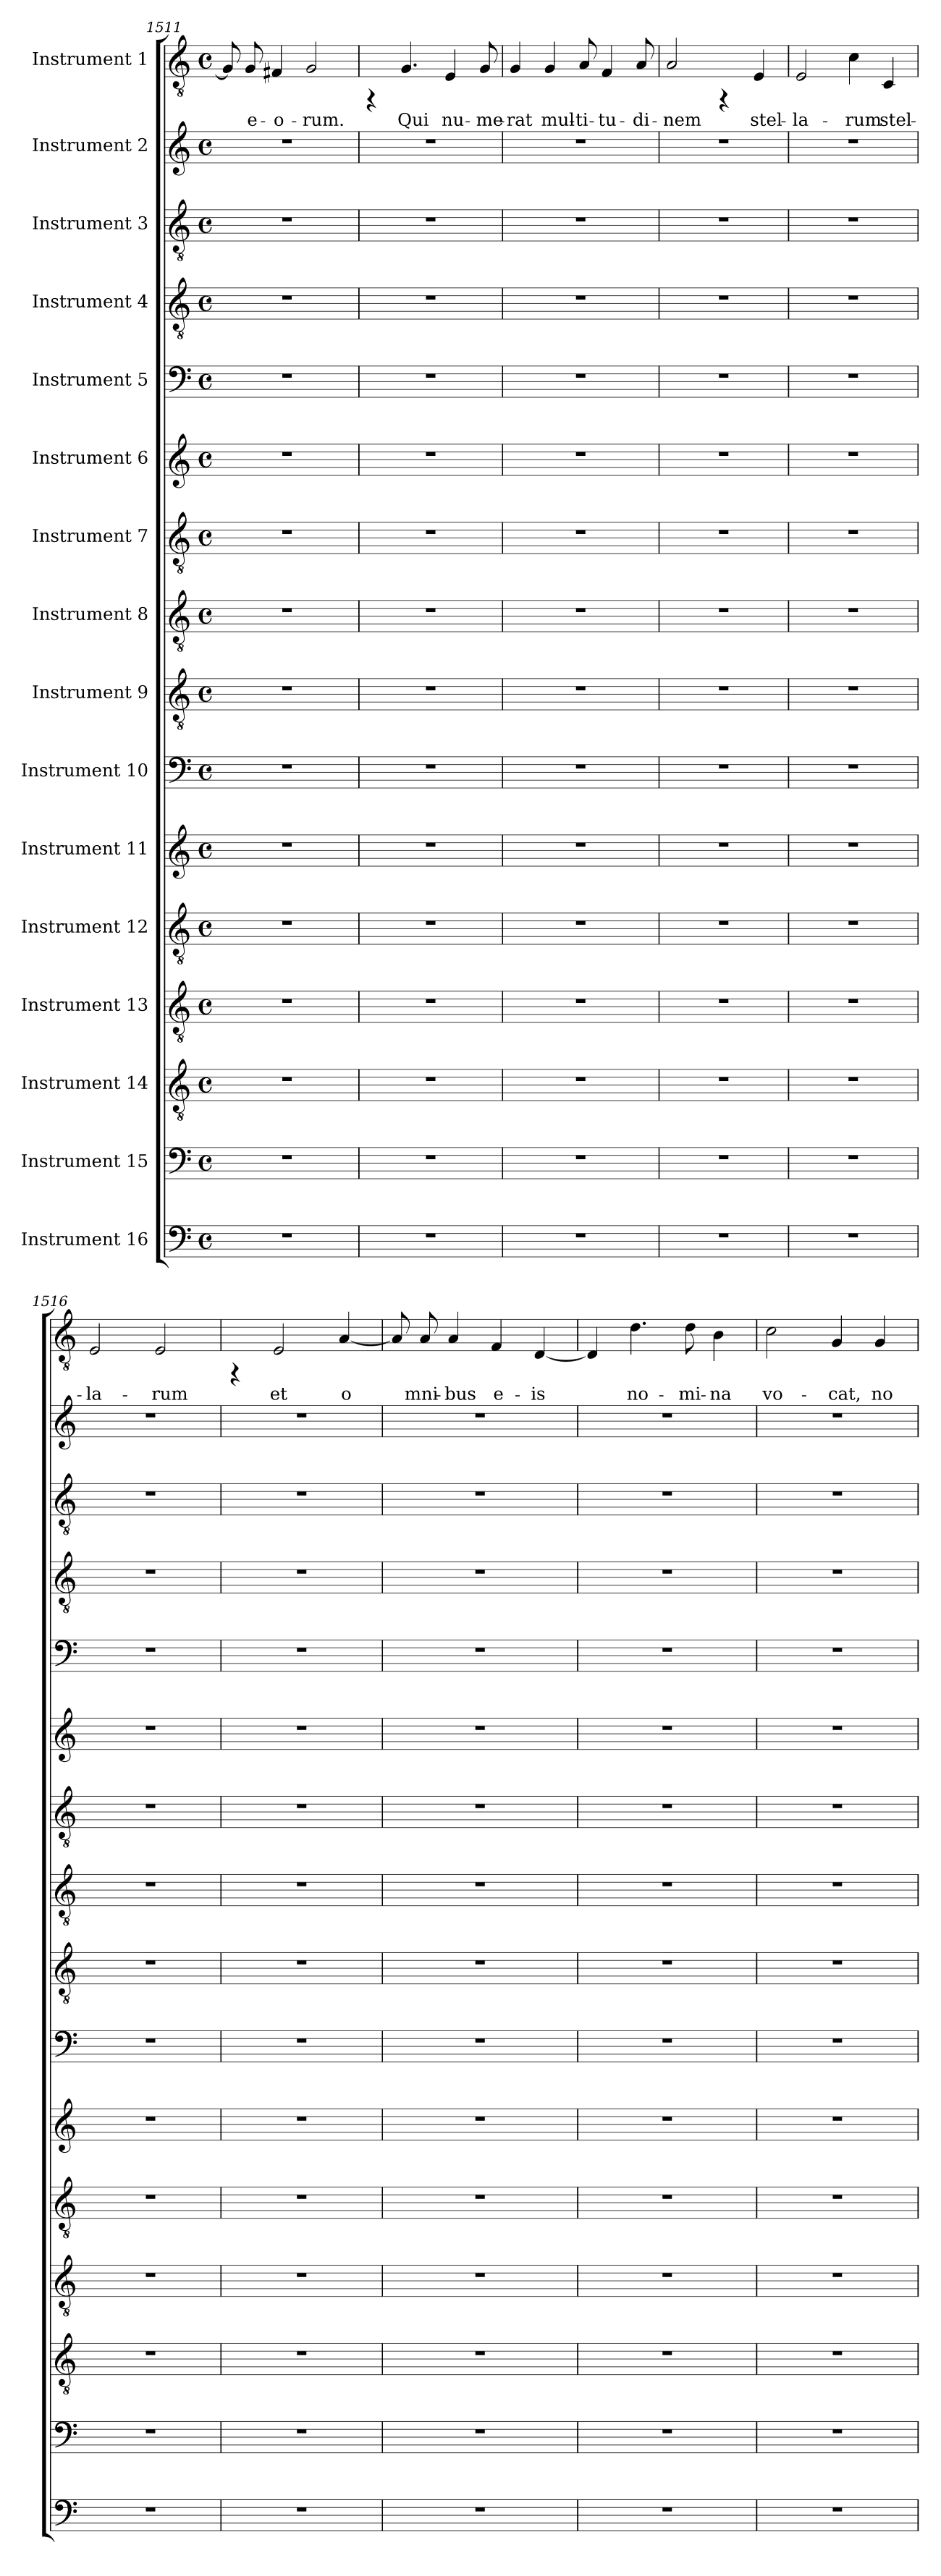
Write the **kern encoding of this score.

**kern	**kern	**kern	**kern	**kern	**kern	**kern	**kern	**kern	**kern	**kern	**kern	**kern	**kern	**kern	**kern	**text
*part16	*part15	*part14	*part13	*part12	*part11	*part10	*part9	*part8	*part7	*part6	*part5	*part4	*part3	*part2	*part1	*part1
*staff16	*staff15	*staff14	*staff13	*staff12	*staff11	*staff10	*staff9	*staff8	*staff7	*staff6	*staff5	*staff4	*staff3	*staff2	*staff1	*staff1
*I"Instrument 16	*I"Instrument 15	*I"Instrument 14	*I"Instrument 13	*I"Instrument 12	*I"Instrument 11	*I"Instrument 10	*I"Instrument 9	*I"Instrument 8	*I"Instrument 7	*I"Instrument 6	*I"Instrument 5	*I"Instrument 4	*I"Instrument 3	*I"Instrument 2	*I"Instrument 1	*
*clefF4	*clefF4	*clefGv2	*clefGv2	*clefGv2	*clefG2	*clefF4	*clefGv2	*clefGv2	*clefGv2	*clefG2	*clefF4	*clefGv2	*clefGv2	*clefG2	*clefGv2	*
*k[]	*k[]	*k[]	*k[]	*k[]	*k[]	*k[]	*k[]	*k[]	*k[]	*k[]	*k[]	*k[]	*k[]	*k[]	*k[]	*
*C:	*C:	*C:	*C:	*C:	*C:	*C:	*C:	*C:	*C:	*C:	*C:	*C:	*C:	*C:	*C:	*
*M4/4	*M4/4	*M4/4	*M4/4	*M4/4	*M4/4	*M4/4	*M4/4	*M4/4	*M4/4	*M4/4	*M4/4	*M4/4	*M4/4	*M4/4	*M4/4	*
*met(c)	*met(c)	*met(c)	*met(c)	*met(c)	*met(c)	*met(c)	*met(c)	*met(c)	*met(c)	*met(c)	*met(c)	*met(c)	*met(c)	*met(c)	*met(c)	*
=1511	=1511	=1511	=1511	=1511	=1511	=1511	=1511	=1511	=1511	=1511	=1511	=1511	=1511	=1511	=1511	=1511
!	!	!	!	!	!	!	!	!	!	!	!	!	!	!	!	!LO:LY:b:cj
1r	1r	1r	1r	1r	1r	1r	1r	1r	1r	1r	1r	1r	1r	1r	8G/]	.
!	!	!	!	!	!	!	!	!	!	!	!	!	!	!	!	!LO:LY:b:cj
.	.	.	.	.	.	.	.	.	.	.	.	.	.	.	8G/	e-
!	!	!	!	!	!	!	!	!	!	!	!	!	!	!	!	!LO:LY:b:cj
.	.	.	.	.	.	.	.	.	.	.	.	.	.	.	4F#X/	-o-
!	!	!	!	!	!	!	!	!	!	!	!	!	!	!	!	!LO:LY:b:cj
.	.	.	.	.	.	.	.	.	.	.	.	.	.	.	2G/	-rum.
=1512	=1512	=1512	=1512	=1512	=1512	=1512	=1512	=1512	=1512	=1512	=1512	=1512	=1512	=1512	=1512	=1512
1r	1r	1r	1r	1r	1r	1r	1r	1r	1r	1r	1r	1r	1r	1r	4rFF	.
!	!	!	!	!	!	!	!	!	!	!	!	!	!	!	!	!LO:LY:b:cj
.	.	.	.	.	.	.	.	.	.	.	.	.	.	.	4.G/	Qui
!	!	!	!	!	!	!	!	!	!	!	!	!	!	!	!	!LO:LY:b:cj
.	.	.	.	.	.	.	.	.	.	.	.	.	.	.	4E/	nu-
!	!	!	!	!	!	!	!	!	!	!	!	!	!	!	!	!LO:LY:b:cj
.	.	.	.	.	.	.	.	.	.	.	.	.	.	.	8G/	-me-
=1513	=1513	=1513	=1513	=1513	=1513	=1513	=1513	=1513	=1513	=1513	=1513	=1513	=1513	=1513	=1513	=1513
!	!	!	!	!	!	!	!	!	!	!	!	!	!	!	!	!LO:LY:b:cj
1r	1r	1r	1r	1r	1r	1r	1r	1r	1r	1r	1r	1r	1r	1r	4G/	-rat
!	!	!	!	!	!	!	!	!	!	!	!	!	!	!	!	!LO:LY:b:cj
.	.	.	.	.	.	.	.	.	.	.	.	.	.	.	4G/	mul-
!	!	!	!	!	!	!	!	!	!	!	!	!	!	!	!	!LO:LY:b:cj
.	.	.	.	.	.	.	.	.	.	.	.	.	.	.	8A/	-ti-
!	!	!	!	!	!	!	!	!	!	!	!	!	!	!	!	!LO:LY:b:cj
.	.	.	.	.	.	.	.	.	.	.	.	.	.	.	4F/	-tu-
!	!	!	!	!	!	!	!	!	!	!	!	!	!	!	!	!LO:LY:b:cj
.	.	.	.	.	.	.	.	.	.	.	.	.	.	.	8A/	-di-
=1514	=1514	=1514	=1514	=1514	=1514	=1514	=1514	=1514	=1514	=1514	=1514	=1514	=1514	=1514	=1514	=1514
!	!	!	!	!	!	!	!	!	!	!	!	!	!	!	!	!LO:LY:b:cj
1r	1r	1r	1r	1r	1r	1r	1r	1r	1r	1r	1r	1r	1r	1r	2A/	-nem
.	.	.	.	.	.	.	.	.	.	.	.	.	.	.	4rFF	.
!	!	!	!	!	!	!	!	!	!	!	!	!	!	!	!	!LO:LY:b:cj
.	.	.	.	.	.	.	.	.	.	.	.	.	.	.	4E/	stel-
!!LO:LB:g=z
=1515	=1515	=1515	=1515	=1515	=1515	=1515	=1515	=1515	=1515	=1515	=1515	=1515	=1515	=1515	=1515	=1515
!	!	!	!	!	!	!	!	!	!	!	!	!	!	!	!	!LO:LY:b:cj
1r	1r	1r	1r	1r	1r	1r	1r	1r	1r	1r	1r	1r	1r	1r	2E/	-la-
!	!	!	!	!	!	!	!	!	!	!	!	!	!	!	!	!LO:LY:b:cj
.	.	.	.	.	.	.	.	.	.	.	.	.	.	.	4c\	-rum
!	!	!	!	!	!	!	!	!	!	!	!	!	!	!	!	!LO:LY:b:cj
.	.	.	.	.	.	.	.	.	.	.	.	.	.	.	4C/	stel-
=1516	=1516	=1516	=1516	=1516	=1516	=1516	=1516	=1516	=1516	=1516	=1516	=1516	=1516	=1516	=1516	=1516
!	!	!	!	!	!	!	!	!	!	!	!	!	!	!	!	!LO:LY:b:cj
1r	1r	1r	1r	1r	1r	1r	1r	1r	1r	1r	1r	1r	1r	1r	2E/	-la-
!	!	!	!	!	!	!	!	!	!	!	!	!	!	!	!	!LO:LY:b:cj
.	.	.	.	.	.	.	.	.	.	.	.	.	.	.	2E/	-rum
=1517	=1517	=1517	=1517	=1517	=1517	=1517	=1517	=1517	=1517	=1517	=1517	=1517	=1517	=1517	=1517	=1517
1r	1r	1r	1r	1r	1r	1r	1r	1r	1r	1r	1r	1r	1r	1r	4rFF	.
!	!	!	!	!	!	!	!	!	!	!	!	!	!	!	!	!LO:LY:b:cj
.	.	.	.	.	.	.	.	.	.	.	.	.	.	.	2E/	et
!	!	!	!	!	!	!	!	!	!	!	!	!	!	!	!	!LO:LY:b:cj
.	.	.	.	.	.	.	.	.	.	.	.	.	.	.	[<4A/	o-
=1518	=1518	=1518	=1518	=1518	=1518	=1518	=1518	=1518	=1518	=1518	=1518	=1518	=1518	=1518	=1518	=1518
!	!	!	!	!	!	!	!	!	!	!	!	!	!	!	!	!LO:LY:b:cj
1r	1r	1r	1r	1r	1r	1r	1r	1r	1r	1r	1r	1r	1r	1r	8A/]	--
!	!	!	!	!	!	!	!	!	!	!	!	!	!	!	!	!LO:LY:b:cj
.	.	.	.	.	.	.	.	.	.	.	.	.	.	.	8A/	-mni-
!	!	!	!	!	!	!	!	!	!	!	!	!	!	!	!	!LO:LY:b:cj
.	.	.	.	.	.	.	.	.	.	.	.	.	.	.	4A/	-bus
!	!	!	!	!	!	!	!	!	!	!	!	!	!	!	!	!LO:LY:b:cj
.	.	.	.	.	.	.	.	.	.	.	.	.	.	.	4F/	e-
!	!	!	!	!	!	!	!	!	!	!	!	!	!	!	!	!LO:LY:b:cj
.	.	.	.	.	.	.	.	.	.	.	.	.	.	.	[<4D/	-is
=1519	=1519	=1519	=1519	=1519	=1519	=1519	=1519	=1519	=1519	=1519	=1519	=1519	=1519	=1519	=1519	=1519
!	!	!	!	!	!	!	!	!	!	!	!	!	!	!	!	!LO:LY:b:cj
1r	1r	1r	1r	1r	1r	1r	1r	1r	1r	1r	1r	1r	1r	1r	4D/]	.
!	!	!	!	!	!	!	!	!	!	!	!	!	!	!	!	!LO:LY:b:cj
.	.	.	.	.	.	.	.	.	.	.	.	.	.	.	4.d\	no-
!	!	!	!	!	!	!	!	!	!	!	!	!	!	!	!	!LO:LY:b:cj
.	.	.	.	.	.	.	.	.	.	.	.	.	.	.	8d\	-mi-
!	!	!	!	!	!	!	!	!	!	!	!	!	!	!	!	!LO:LY:b:cj
.	.	.	.	.	.	.	.	.	.	.	.	.	.	.	4B\	-na
=1520	=1520	=1520	=1520	=1520	=1520	=1520	=1520	=1520	=1520	=1520	=1520	=1520	=1520	=1520	=1520	=1520
!	!	!	!	!	!	!	!	!	!	!	!	!	!	!	!	!LO:LY:b:cj
1r	1r	1r	1r	1r	1r	1r	1r	1r	1r	1r	1r	1r	1r	1r	2c\	vo-
!	!	!	!	!	!	!	!	!	!	!	!	!	!	!	!	!LO:LY:b:cj
.	.	.	.	.	.	.	.	.	.	.	.	.	.	.	4G/	-cat,
!	!	!	!	!	!	!	!	!	!	!	!	!	!	!	!	!LO:LY:b:cj
.	.	.	.	.	.	.	.	.	.	.	.	.	.	.	4G/	no-
=	=	=	=	=	=	=	=	=	=	=	=	=	=	=	=	=
*-	*-	*-	*-	*-	*-	*-	*-	*-	*-	*-	*-	*-	*-	*-	*-	*-
